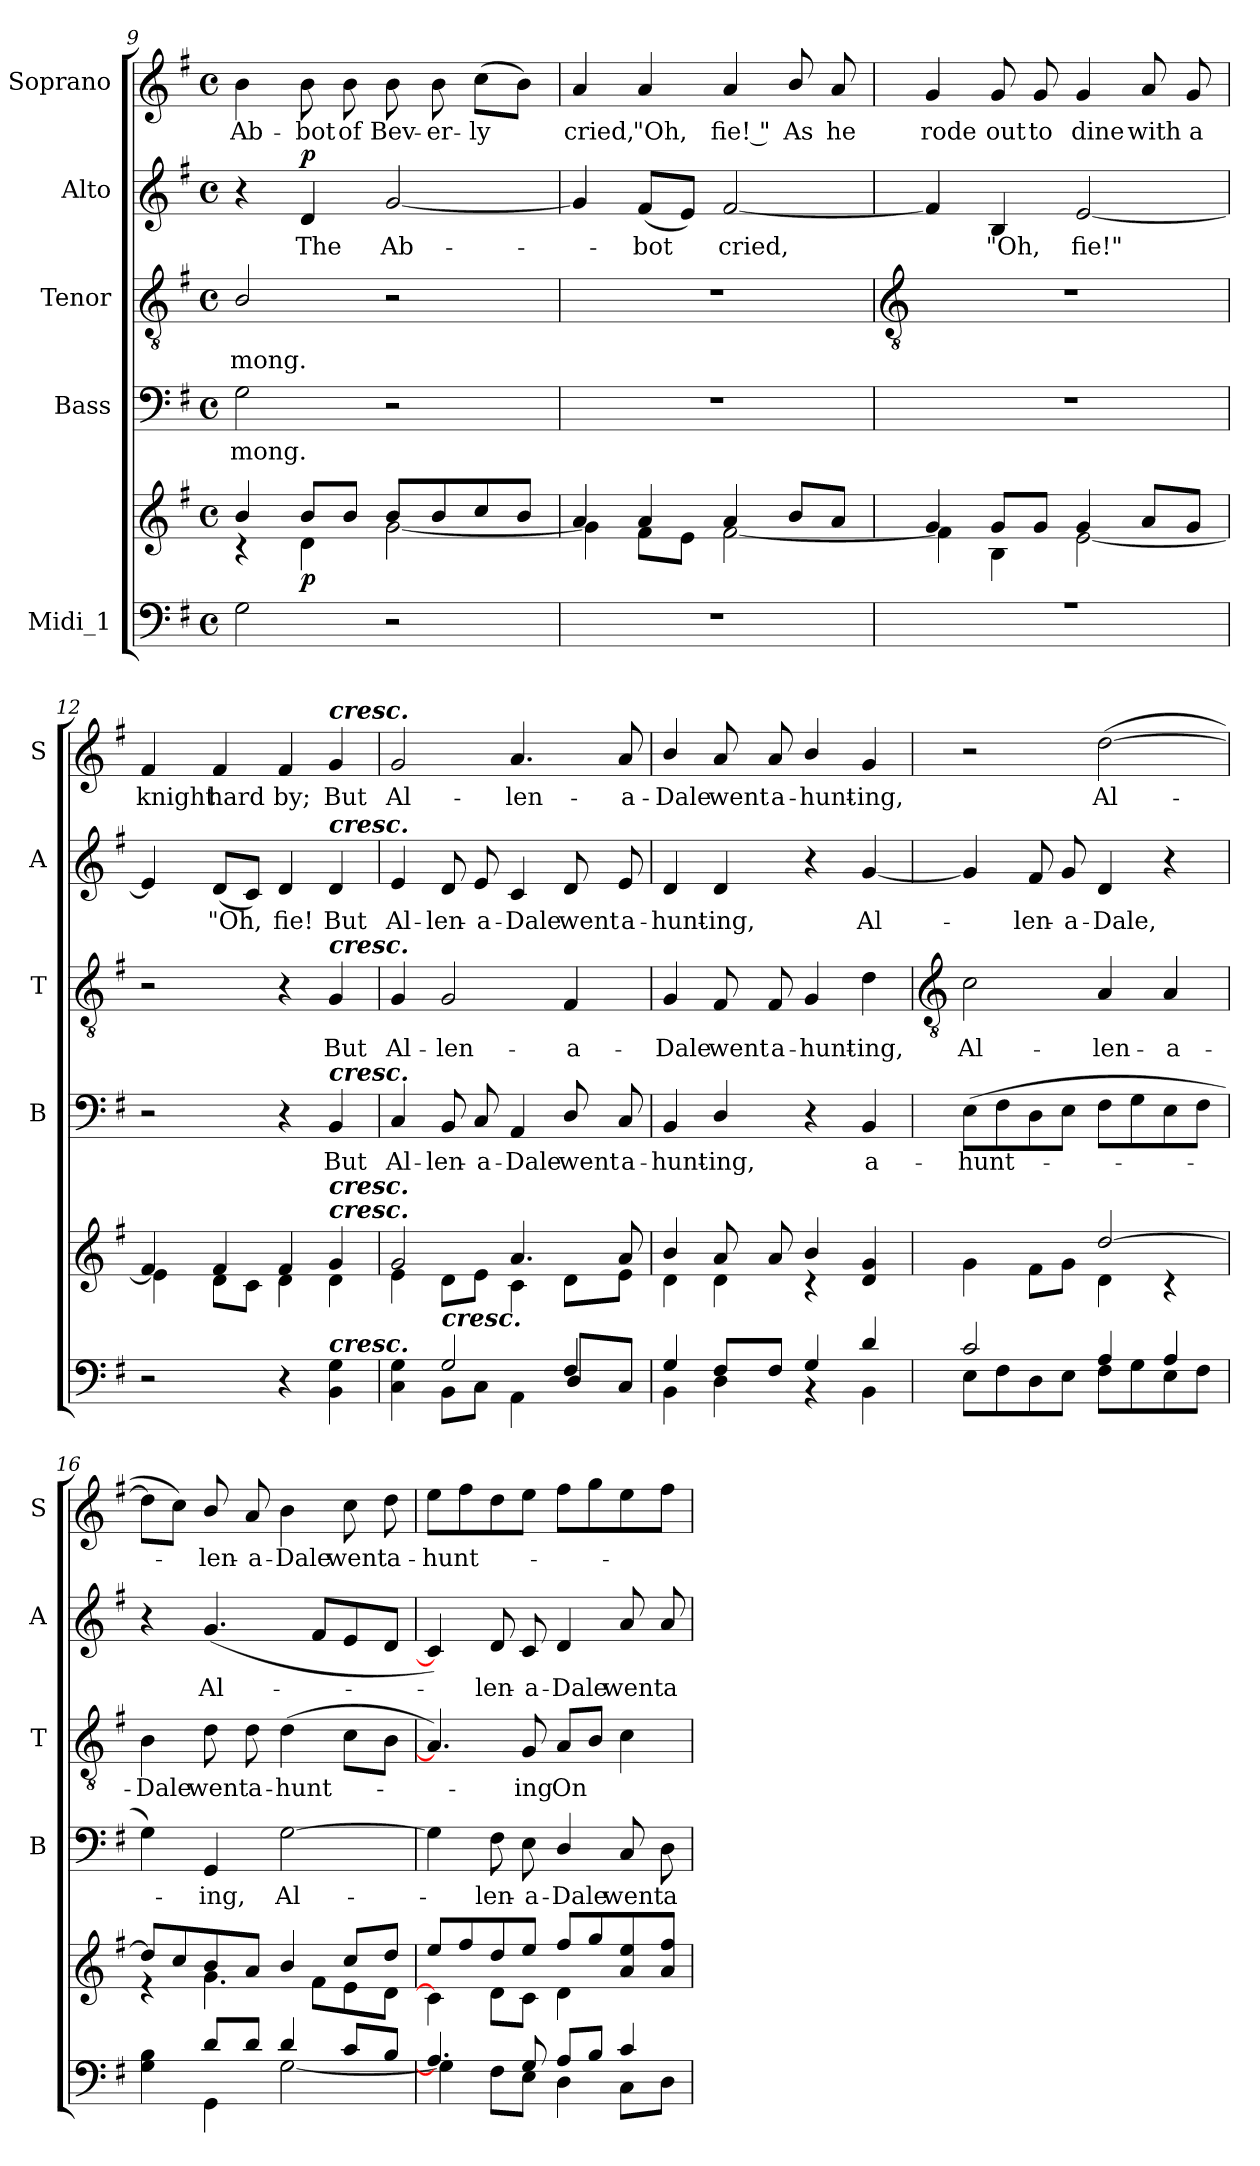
**kern	**kern	**dynam	**kern	**text	**kern	**text	**kern	**text	**dynam	**kern	**text
*part5	*part5	*part5	*part4	*part4	*part3	*part3	*part2	*part2	*part2	*part1	*part1
*staff6	*staff5	*staff5/6	*staff4	*staff4	*staff3	*staff3	*staff2	*staff2	*staff2	*staff1	*staff1
*I"Midi_1	*	*	*I"Bass	*	*I"Tenor	*	*I"Alto	*	*	*I"Soprano	*
*	*	*	*I'B	*	*I'T	*	*I'A	*	*	*I'S	*
*clefF4	*clefG2	*	*clefF4	*	*clefGv2	*	*clefG2	*	*	*clefG2	*
*k[f#]	*k[f#]	*	*k[f#]	*	*k[f#]	*	*k[f#]	*	*	*k[f#]	*
*G:	*G:	*	*G:	*	*G:	*	*G:	*	*	*G:	*
*M4/4	*M4/4	*	*M4/4	*	*M4/4	*	*M4/4	*	*	*M4/4	*
*met(c)	*met(c)	*	*met(c)	*	*met(c)	*	*met(c)	*	*	*met(c)	*
=9	=9	=9	=9	=9	=9	=9	=9	=9	=9	=9	=9
*	*^	*	*	*	*	*	*	*	*	*	*
!	!	!	!	!	!LO:LY:b	!	!LO:LY:b	!	!	!	!	!LO:LY:b
2G	4b/	4r	.	2G	mong.	2B/	-mong.	4r	.	.	4b	Ab-
!	!	!	!LO:DY:b	!	!	!	!	!	!LO:LY:b	!LO:DY:b	!	!LO:LY:b
.	8b/L	4d\	p	.	.	.	.	4d	The	p	8b	-bot
!	!	!	!	!	!	!	!	!	!	!	!	!LO:LY:b
.	8b/J	.	.	.	.	.	.	.	.	.	8b	of
!	!	!	!	!	!	!	!	!	!LO:LY:b	!	!	!LO:LY:b
2r	8b/L	[2g\	.	2r	.	2r	.	[2g	Ab-	.	8b	Bev-
!	!	!	!	!	!	!	!	!	!	!	!	!LO:LY:b
.	8b/	.	.	.	.	.	.	.	.	.	8b	-er-
!	!	!	!	!	!	!	!	!	!	!	!	!LO:LY:b
.	8cc/	.	.	.	.	.	.	.	.	.	(>8ccL	-ly
.	8b/J	.	.	.	.	.	.	.	.	.	8bJ)	.
=10	=10	=10	=10	=10	=10	=10	=10	=10	=10	=10	=10	=10
!	!	!	!	!	!	!	!	!	!	!	!	!LO:LY:b
1r	4a	4g\]	.	1r	.	1r	.	4g]	.	.	4a	cried,
!	!	!	!	!	!	!	!	!	!LO:LY:b	!	!	!LO:LY:b
.	4a	8f#\L	.	.	.	.	.	(<8f#L	bot	.	4a	"Oh,
.	.	8e\J	.	.	.	.	.	8eJ)	.	.	.	.
!	!	!	!	!	!	!	!	!	!LO:LY:b	!	!	!LO:LY:b
.	4a	[2f#\	.	.	.	.	.	[2f#	cried,	.	4a	fie! "
!	!	!	!	!	!	!	!	!	!	!	!	!LO:LY:b
.	8b/L	.	.	.	.	.	.	.	.	.	8b/	As
!	!	!	!	!	!	!	!	!	!	!	!	!LO:LY:b
.	8aJ	.	.	.	.	.	.	.	.	.	8a	he
!!LO:LB:g=z
=11	=11	=11	=11	=11	=11	=11	=11	=11	=11	=11	=11	=11
*	*	*	*	*	*	*clefGv2	*	*	*	*	*	*
*^	*	*	*	*	*	*	*	*	*	*	*	*
!	!	!	!	!	!	!	!	!	!	!	!	!	!LO:LY:b
1r	1ryy	4g	4f#\]	.	1r	.	1r	.	4f#]	.	.	4g	rode
!	!	!	!	!	!	!	!	!	!	!LO:LY:b	!	!	!LO:LY:b
.	.	8gL	4B\	.	.	.	.	.	4B	"Oh,	.	8g	out
!	!	!	!	!	!	!	!	!	!	!	!	!	!LO:LY:b
.	.	8gJ	.	.	.	.	.	.	.	.	.	8g	to
!	!	!	!	!	!	!	!	!	!	!LO:LY:b	!	!	!LO:LY:b
.	.	4g	[2e\	.	.	.	.	.	[2e	fie!"	.	4g	dine
!	!	!	!	!	!	!	!	!	!	!	!	!	!LO:LY:b
.	.	8aL	.	.	.	.	.	.	.	.	.	8a	with
!	!	!	!	!	!	!	!	!	!	!	!	!	!LO:LY:b
.	.	8gJ	.	.	.	.	.	.	.	.	.	8g	a
=12	=12	=12	=12	=12	=12	=12	=12	=12	=12	=12	=12	=12	=12
!	!	!	!	!	!	!	!	!	!	!	!	!	!LO:LY:b
2.ryy	2r	4f#	4e\]	.	2r	.	2r	.	4e]	.	.	4f#	knight
!	!	!	!	!	!	!	!	!	!	!LO:LY:b	!	!	!LO:LY:b
.	.	4f#	8d\L	.	.	.	.	.	(<8dL	"Oh,	.	4f#	hard
.	.	.	8c\J	.	.	.	.	.	8cJ)	.	.	.	.
!	!	!	!	!	!	!	!	!	!	!LO:LY:b	!	!	!LO:LY:b
.	4r	4f#	4d\	.	4r	.	4r	.	4d	fie!	.	4f#	by;
!	!	!	!	!	!	!	!	!	!	!	!	!LO:TX:a:Bi:t=cresc.	!
!	!	!	!	!	!	!	!	!	!LO:TX:a:Bi:t=cresc.	!	!	!	!
!	!	!	!	!	!	!	!LO:TX:a:Bi:t=cresc.	!	!	!	!	!	!
!	!	!	!	!	!LO:TX:a:Bi:t=cresc.	!	!	!	!	!	!	!	!
!	!	!LO:TX:a:Bi:t=cresc.	!	!	!	!	!	!	!	!	!	!	!
!	!	!LO:TX:a:Bi:t=cresc.	!	!	!	!	!	!	!	!	!	!	!
!LO:TX:a:Bi:t=cresc.	!	!	!	!	!	!	!	!	!	!	!	!	!
!	!	!	!	!	!	!LO:LY:b	!	!LO:LY:b	!	!LO:LY:b	!	!	!LO:LY:b
4ryy	4BB\ 4G\	4g	4d\	.	4BB	But	4G	But	4d	But	.	4g	But
=13	=13	=13	=13	=13	=13	=13	=13	=13	=13	=13	=13	=13	=13
!	!	!	!	!	!	!LO:LY:b	!	!LO:LY:b	!	!LO:LY:b	!	!	!LO:LY:b
4ryy	4C\ 4G\	2g	4e\	.	4C	Al-	4G	Al-	4e	Al-	.	2g	Al-
!LO:TX:a:Bi:t=cresc.	!	!	!	!	!	!	!	!	!	!	!	!	!
!	!	!	!	!	!	!LO:LY:b	!	!LO:LY:b	!	!LO:LY:b	!	!	!
2G/	8BB\L	.	8d\L	.	8BB	-len-	2G	-len-	8d	-len-	.	.	.
!	!	!	!	!	!	!LO:LY:b	!	!	!	!LO:LY:b	!	!	!
.	8C\J	.	8e\J	.	8C	-a-	.	.	8e	-a-	.	.	.
!	!	!	!	!	!	!LO:LY:b	!	!	!	!LO:LY:b	!	!	!LO:LY:b
.	4AA\	4.a	4c\	.	4AA	-Dale	.	.	4c	-Dale	.	4.a	-len-
!	!	!	!	!	!	!LO:LY:b	!	!LO:LY:b	!	!LO:LY:b	!	!	!
4F#/	8D/L	.	8d\L	.	8D/	went	4F#	-a-	8d	went	.	.	.
!	!	!	!	!	!	!LO:LY:b	!	!	!	!LO:LY:b	!	!	!LO:LY:b
.	8C\J	8a	8e\J	.	8C	a-	.	.	8e	a-	.	8a	-a-
=14	=14	=14	=14	=14	=14	=14	=14	=14	=14	=14	=14	=14	=14
!	!	!	!	!	!	!LO:LY:b	!	!LO:LY:b	!	!LO:LY:b	!	!	!LO:LY:b
4G/	4BB\	4b/	4d\	.	4BB	-hunt-	4G	-Dale	4d	-hunt-	.	4b/	-Dale
!	!	!	!	!	!	!LO:LY:b	!	!LO:LY:b	!	!LO:LY:b	!	!	!LO:LY:b
8F#/L	4D\	8a	4d\	.	4D/	-ing,	8F#	went	4d	-ing,	.	8a	went
!	!	!	!	!	!	!	!	!LO:LY:b	!	!	!	!	!LO:LY:b
8F#/J	.	8a	.	.	.	.	8F#	a-	.	.	.	8a	a-
!	!	!	!	!	!	!	!	!LO:LY:b	!	!	!	!	!LO:LY:b
4G/	4r	4b/	4r	.	4r	.	4G	-hunt-	4r	.	.	4b/	-hunt-
!	!	!	!	!	!	!LO:LY:b	!	!LO:LY:b	!	!LO:LY:b	!	!	!LO:LY:b
4d/	4BB\	4d 4g	4ryy	.	4BB	a-	4d	-ing,	[4g	Al-	.	4g	-ing,
!!LO:LB:g=z
=15	=15	=15	=15	=15	=15	=15	=15	=15	=15	=15	=15	=15	=15
*	*	*	*	*	*	*	*clefGv2	*	*	*	*	*	*
!	!	!	!	!	!	!LO:LY:b	!	!LO:LY:b	!	!	!	!	!
2c/	8E\L	2ryy	4g\	.	(>8EL	-hunt-	2c	Al-	4g]	.	.	2r	.
.	8F#\	.	.	.	8F#	.	.	.	.	.	.	.	.
!	!	!	!	!	!	!	!	!	!	!LO:LY:b	!	!	!
.	8D\	.	8f#\L	.	8D	.	.	.	8f#	len-	.	.	.
!	!	!	!	!	!	!	!	!	!	!LO:LY:b	!	!	!
.	8E\J	.	8g\J	.	8EJ	.	.	.	8g	-a-	.	.	.
!	!	!	!	!	!	!	!	!LO:LY:b	!	!LO:LY:b	!	!	!LO:LY:b
4A/	8F#\L	[2dd/	4d\	.	8F#L	.	4A	-len-	4d	-Dale,	.	(>[2dd	Al-
.	8G\	.	.	.	8G	.	.	.	.	.	.	.	.
!	!	!	!	!	!	!	!	!LO:LY:b	!	!	!	!	!
4A/	8E\	.	4r	.	8E	.	4A	-a-	4r	.	.	.	.
.	8F#\J	.	.	.	8F#J	.	.	.	.	.	.	.	.
=16	=16	=16	=16	=16	=16	=16	=16	=16	=16	=16	=16	=16	=16
!	!	!	!	!	!	!	!	!LO:LY:b	!	!	!	!	!
4ryy	4G\ 4B\	8dd/L]	4r	.	4G)	.	4B	-Dale	4r	.	.	8ddL]	.
.	.	8cc/	.	.	.	.	.	.	.	.	.	8ccJ)	.
!	!	!	!	!	!	!LO:LY:b	!	!LO:LY:b	!	!LO:LY:b	!	!	!LO:LY:b
8d/L	4GG\	8b/	4.g\	.	4GG	ing,	8d	went	(<4.g	Al-	.	8b/	len-
!	!	!	!	!	!	!	!	!LO:LY:b	!	!	!	!	!LO:LY:b
8d/J	.	8a/J	.	.	.	.	8d	a-	.	.	.	8a	-a-
!	!	!	!	!	!	!LO:LY:b	!	!LO:LY:b	!	!	!	!	!LO:LY:b
4d/	[2G\	4b/	.	.	[2G	Al-	(>4d	-hunt-	.	.	.	4b	-Dale
.	.	.	8f#\L	.	.	.	.	.	8f#L	.	.	.	.
!	!	!	!	!	!	!	!	!	!	!	!	!	!LO:LY:b
8c/L	.	8cc/L	8e\	.	.	.	8cL	.	8e	.	.	8cc	went
!	!	!	!	!	!	!	!	!	!	!	!	!	!LO:LY:b
8B/J	.	8dd/J	8d\J	.	.	.	8BJ	.	8dJ	.	.	8dd	a-
=17	=17	=17	=17	=17	=17	=17	=17	=17	=17	=17	=17	=17	=17
!	!	!	!	!	!	!	!	!	!	!	!	!	!LO:LY:b
4.A/]	4G\]	8ee/L	4c\]	.	4G]	.	4.A])	.	4c])	.	.	8eeL	-hunt-
.	.	8ff#/	.	.	.	.	.	.	.	.	.	8ff#	.
!	!	!	!	!	!	!LO:LY:b	!	!	!	!LO:LY:b	!	!	!
.	8F#\L	8dd/	8d\L	.	8F#	len-	.	.	8d	len-	.	8dd	.
!	!	!	!	!	!	!LO:LY:b	!	!LO:LY:b	!	!LO:LY:b	!	!	!
8G/	8E\J	8ee/J	8c\J	.	8E	-a-	8G	ing	8c	-a-	.	8eeJ	.
!	!	!	!	!	!	!LO:LY:b	!	!LO:LY:b	!	!LO:LY:b	!	!	!
8A/L	4D\	8ff#/L	4d\	.	4D/	-Dale	8AL	On	4d	-Dale	.	8ff#L	.
8B/J	.	8gg/	.	.	.	.	8BJ	.	.	.	.	8gg	.
!	!	!	!	!	!	!LO:LY:b	!	!	!	!LO:LY:b	!	!	!
4c/	8C\L	8a/ 8ee/	4ryy	.	8C	went	4c	.	8a	went	.	8ee	.
!	!	!	!	!	!	!LO:LY:b	!	!	!	!LO:LY:b	!	!	!
.	8D\J	8a/ 8ff#/J	.	.	8D	a-	.	.	8a	a-	.	8ff#J	.
*v	*v	*	*	*	*	*	*	*	*	*	*	*	*
*	*v	*v	*	*	*	*	*	*	*	*	*	*
=	=	=	=	=	=	=	=	=	=	=	=
*-	*-	*-	*-	*-	*-	*-	*-	*-	*-	*-	*-
